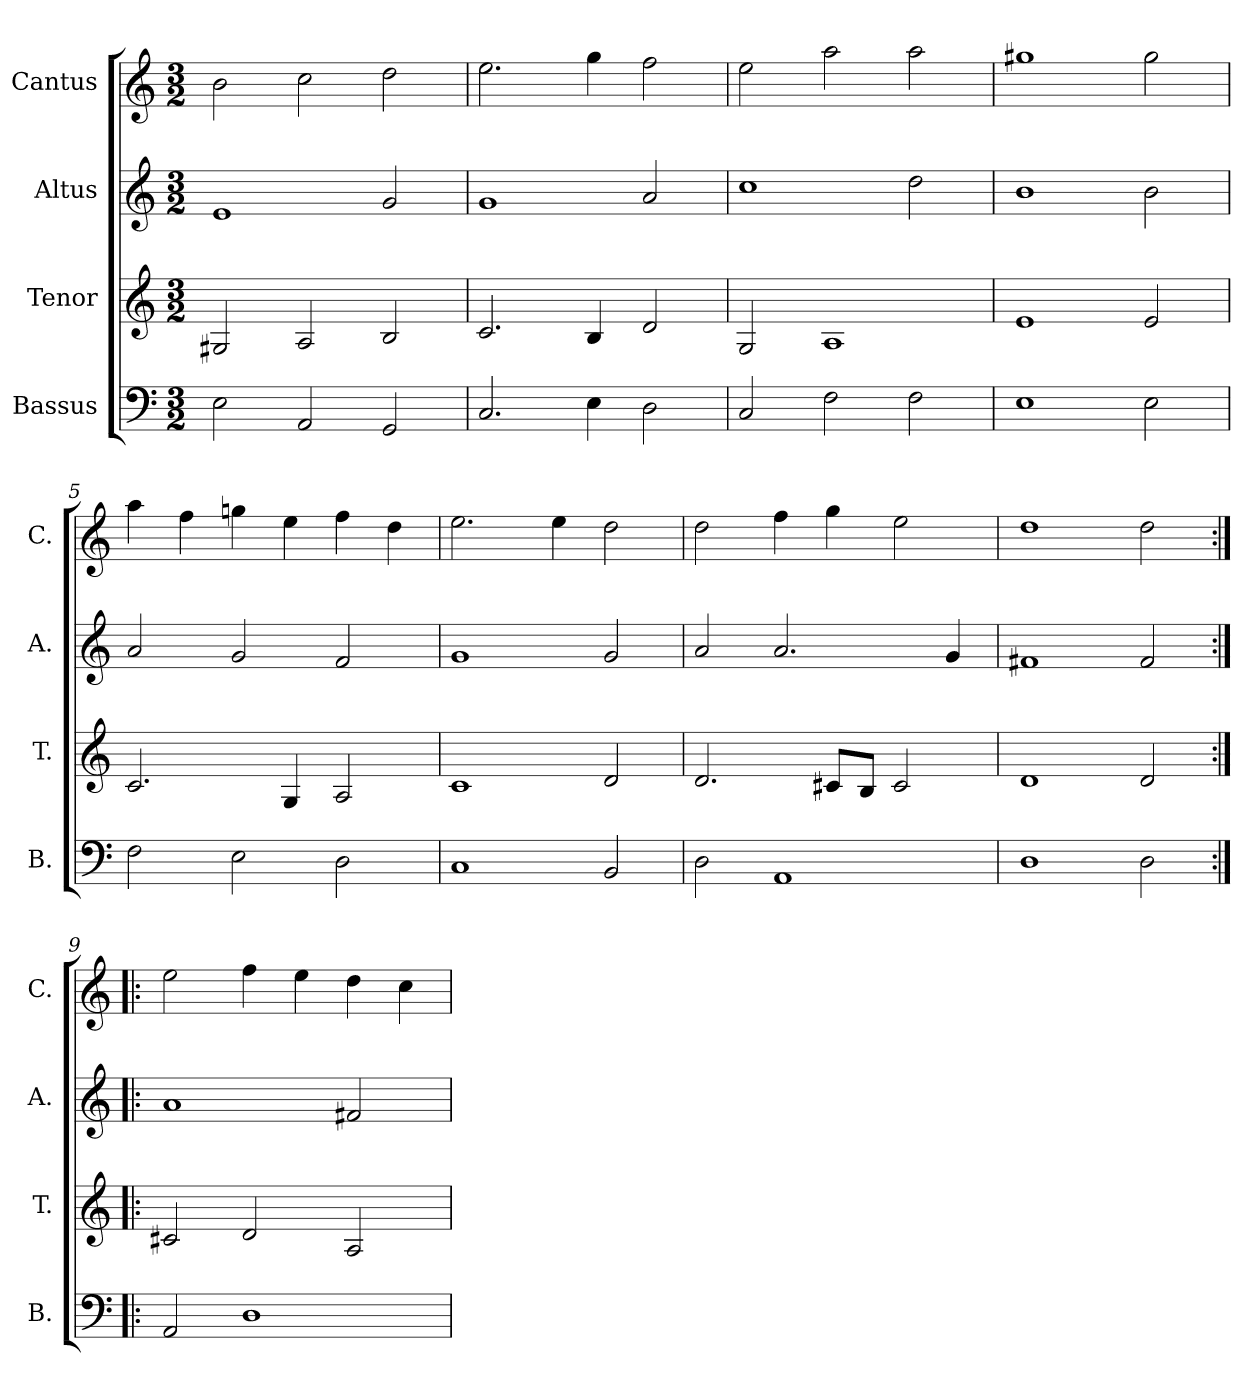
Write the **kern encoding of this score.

**kern	**kern	**kern	**kern
*part4	*part3	*part2	*part1
*staff4	*staff3	*staff2	*staff1
*I"Bassus	*I"Tenor	*I"Altus	*I"Cantus
*I'B.	*I'T.	*I'A.	*I'C.
*clefF4	*clefG2	*clefG2	*clefG2
*k[]	*k[]	*k[]	*k[]
*M3/2	*M3/2	*M3/2	*M3/2
=1	=1	=1	=1
2E\	2G#X/	1e	2b\
2AA/	2A/	.	2cc\
2GG/	2B/	2g/	2dd\
=2	=2	=2	=2
2.C/	2.c/	1g	2.ee\
4E\	4B/	.	4gg\
2D\	2d/	2a/	2ff\
=3	=3	=3	=3
2C/	2G/	1cc	2ee\
2F\	1A	.	2aa\
2F\	.	2dd\	2aa\
=4	=4	=4	=4
1E	1e	1b	1gg#X
2E\	2e/	2b\	2gg#\
=5	=5	=5	=5
2F\	2.c/	2a/	4aa\
.	.	.	4ff\
2E\	.	2g/	4ggn\
.	4G/	.	4ee\
2D\	2A/	2f/	4ff\
.	.	.	4dd\
=6	=6	=6	=6
1C	1c	1g	2.ee\
.	.	.	4ee\
2BB/	2d/	2g/	2dd\
=7	=7	=7	=7
2D\	2.d/	2a/	2dd\
1AA	.	2.a/	4ff\
.	8c#X/L	.	4gg\
.	8B/J	.	.
.	2c#/	.	2ee\
.	.	4g/	.
=8	=8	=8	=8
1D	1d	1f#X	1dd
2D\	2d/	2f#/	2dd\
=9:|!|:	=9:|!|:	=9:|!|:	=9:|!|:
2AA/	2c#X/	1a	2ee\
1D	2d/	.	4ff\
.	.	.	4ee\
.	2A/	2f#X/	4dd\
.	.	.	4cc\
=	=	=	=
*-	*-	*-	*-
